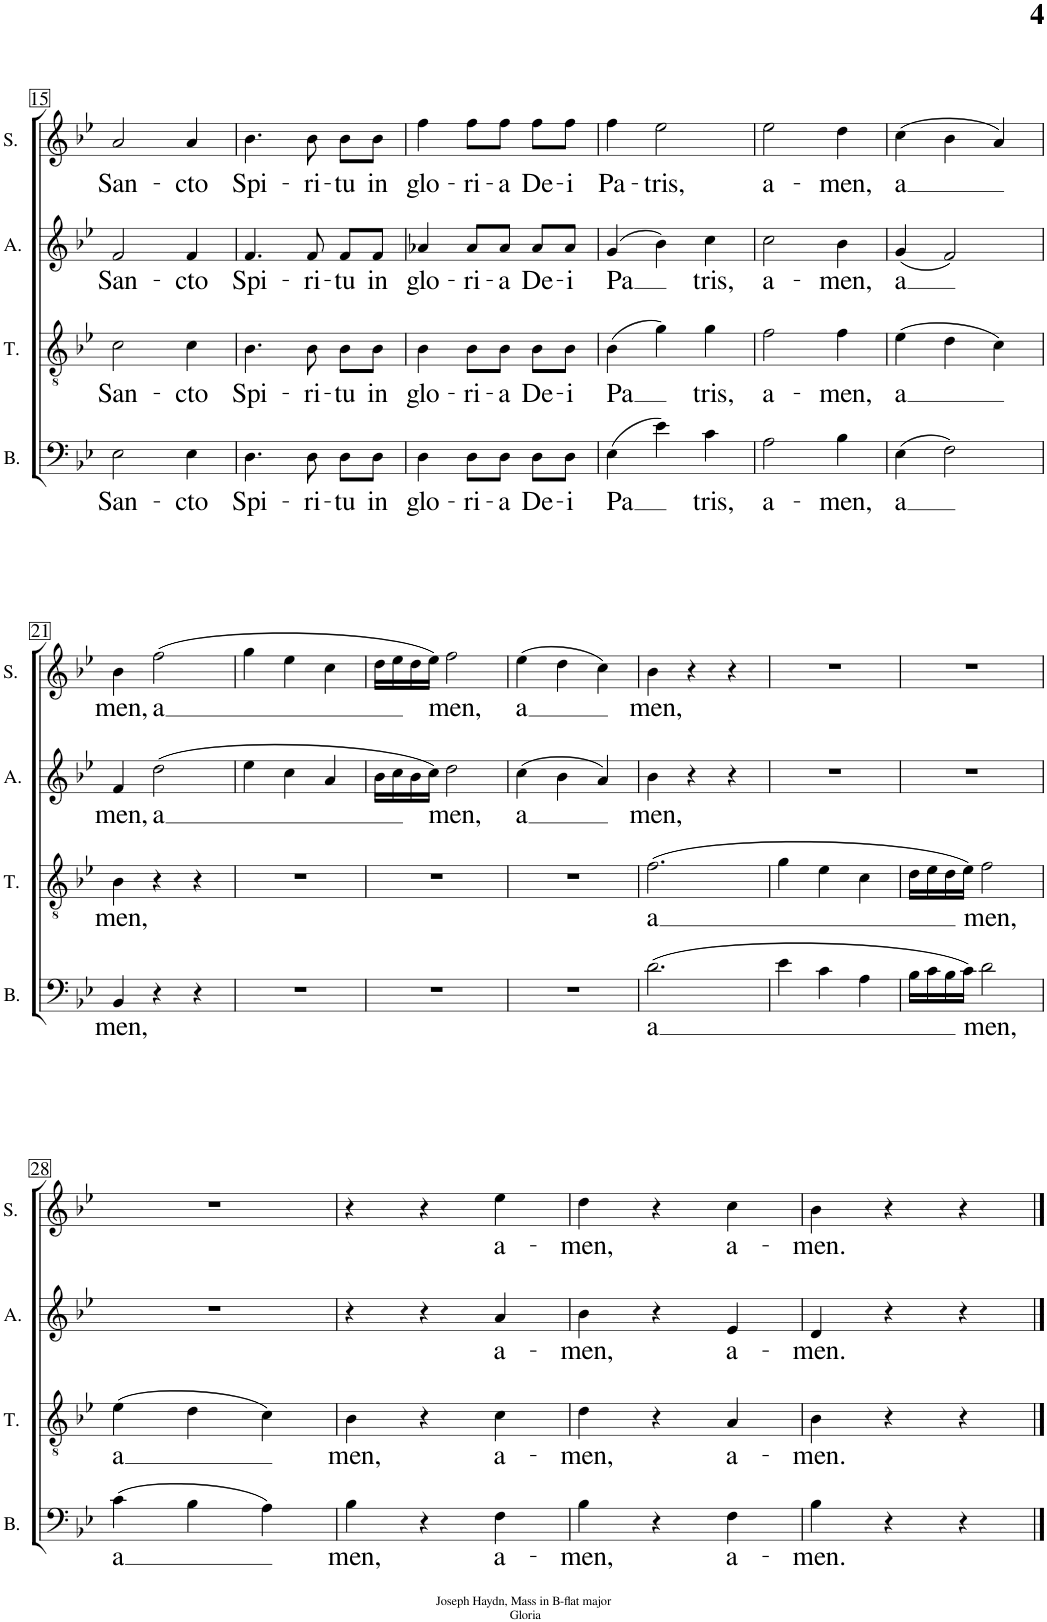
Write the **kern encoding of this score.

**kern	**text	**kern	**text	**kern	**text	**kern	**text
*part4	*part4	*part3	*part3	*part2	*part2	*part1	*part1
*staff4	*staff4	*staff3	*staff3	*staff2	*staff2	*staff1	*staff1
*I"Basso	*	*I"Tenore	*	*I"Alto	*	*I"Soprano	*
*I'B.	*	*I'T.	*	*I'A.	*	*I'S.	*
!!LO:PB:g=z
*clefF4	*	*clefGv2	*	*clefG2	*	*clefG2	*
*k[b-e-]	*	*k[b-e-]	*	*k[b-e-]	*	*k[b-e-]	*
*M3/4	*	*M3/4	*	*M3/4	*	*M3/4	*
=15	=15	=15	=15	=15	=15	=15	=15
!	!LO:LY:b	!	!LO:LY:b	!	!LO:LY:b	!	!LO:LY:b
2E-\	San-	2c\	San-	2f/	San-	2a/	San-
!	!LO:LY:b	!	!LO:LY:b	!	!LO:LY:b	!	!LO:LY:b
4E-\	-cto	4c\	-cto	4f/	-cto	4a/	-cto
=16	=16	=16	=16	=16	=16	=16	=16
!	!LO:LY:b	!	!LO:LY:b	!	!LO:LY:b	!	!LO:LY:b
4.D\	Spi-	4.B-\	Spi-	4.f/	Spi-	4.b-\	Spi-
!	!LO:LY:b	!	!LO:LY:b	!	!LO:LY:b	!	!LO:LY:b
8D\	-ri-	8B-\	-ri-	8f/	-ri-	8b-\	-ri-
!	!LO:LY:b	!	!LO:LY:b	!	!LO:LY:b	!	!LO:LY:b
8D\L	-tu	8B-\L	-tu	8f/L	-tu	8b-\L	-tu
!	!LO:LY:b	!	!LO:LY:b	!	!LO:LY:b	!	!LO:LY:b
8D\J	in	8B-\J	in	8f/J	in	8b-\J	in
=17	=17	=17	=17	=17	=17	=17	=17
!	!LO:LY:b	!	!LO:LY:b	!	!LO:LY:b	!	!LO:LY:b
4D\	glo-	4B-\	glo-	4a-X/	glo-	4ff\	glo-
!	!LO:LY:b	!	!LO:LY:b	!	!LO:LY:b	!	!LO:LY:b
8D\L	-ri-	8B-\L	-ri-	8a-/L	-ri-	8ff\L	-ri-
!	!LO:LY:b	!	!LO:LY:b	!	!LO:LY:b	!	!LO:LY:b
8D\J	-a	8B-\J	-a	8a-/J	-a	8ff\J	-a
!	!LO:LY:b	!	!LO:LY:b	!	!LO:LY:b	!	!LO:LY:b
8D\L	De-	8B-\L	De-	8a-/L	De-	8ff\L	De-
!	!LO:LY:b	!	!LO:LY:b	!	!LO:LY:b	!	!LO:LY:b
8D\J	-i	8B-\J	-i	8a-/J	-i	8ff\J	-i
=18	=18	=18	=18	=18	=18	=18	=18
!	!LO:LY:b	!	!LO:LY:b	!	!LO:LY:b	!	!LO:LY:b
(>4E-\	Pa	(>4B-\	Pa	(>4g/	Pa	4ff\	Pa-
!	!	!	!	!	!	!	!LO:LY:b
4e-\)	.	4g\)	.	4b-\)	.	2ee-\	-tris,
!	!LO:LY:b	!	!LO:LY:b	!	!LO:LY:b	!	!
4c\	tris,	4g\	tris,	4cc\	tris,	.	.
=19	=19	=19	=19	=19	=19	=19	=19
!	!LO:LY:b	!	!LO:LY:b	!	!LO:LY:b	!	!LO:LY:b
2A\	a-	2f\	a-	2cc\	a-	2ee-\	a-
!	!LO:LY:b	!	!LO:LY:b	!	!LO:LY:b	!	!LO:LY:b
4B-\	-men,	4f\	-men,	4b-\	-men,	4dd\	-men,
=20	=20	=20	=20	=20	=20	=20	=20
!	!LO:LY:b	!	!LO:LY:b	!	!LO:LY:b	!	!LO:LY:b
(>4E-\	a	(>4e-\	a	(<4g/	a	(>4cc\	a
2F\)	.	4d\	.	2f/)	.	4b-\	.
.	.	4c\)	.	.	.	4a/)	.
!!LO:LB:g=z
=21	=21	=21	=21	=21	=21	=21	=21
!	!LO:LY:b	!	!LO:LY:b	!	!LO:LY:b	!	!LO:LY:b
4BB-/	men,	4B-\	men,	4f/	men,	4b-\	men,
!	!	!	!	!	!LO:LY:b	!	!LO:LY:b
4r	.	4r	.	(>2dd\	a	(>2ff\	a
4r	.	4r	.	.	.	.	.
=22	=22	=22	=22	=22	=22	=22	=22
2.r	.	2.r	.	4ee-\	.	4gg\	.
.	.	.	.	4cc\	.	4ee-\	.
.	.	.	.	4a/	.	4cc\	.
=23	=23	=23	=23	=23	=23	=23	=23
2.r	.	2.r	.	16b-\LL	.	16dd\LL	.
.	.	.	.	16cc\	.	16ee-\	.
.	.	.	.	16b-\	.	16dd\	.
.	.	.	.	16cc\JJ)	.	16ee-\JJ)	.
!	!	!	!	!	!LO:LY:b	!	!LO:LY:b
.	.	.	.	2dd\	-men,	2ff\	-men,
=24	=24	=24	=24	=24	=24	=24	=24
!	!	!	!	!	!LO:LY:b	!	!LO:LY:b
2.r	.	2.r	.	(>4cc\	a	(>4ee-\	a
.	.	.	.	4b-\	.	4dd\	.
.	.	.	.	4a/)	.	4cc\)	.
=25	=25	=25	=25	=25	=25	=25	=25
!	!LO:LY:b	!	!LO:LY:b	!	!LO:LY:b	!	!LO:LY:b
(>2.d\	a	(>2.f\	a	4b-\	men,	4b-\	men,
.	.	.	.	4r	.	4r	.
.	.	.	.	4r	.	4r	.
=26	=26	=26	=26	=26	=26	=26	=26
4e-\	.	4g\	.	2.r	.	2.r	.
4c\	.	4e-\	.	.	.	.	.
4A\	.	4c\	.	.	.	.	.
=27	=27	=27	=27	=27	=27	=27	=27
16B-\LL	.	16d\LL	.	2.r	.	2.r	.
16c\	.	16e-\	.	.	.	.	.
16B-\	.	16d\	.	.	.	.	.
16c\JJ)	.	16e-\JJ)	.	.	.	.	.
!	!LO:LY:b	!	!LO:LY:b	!	!	!	!
2d\	-men,	2f\	-men,	.	.	.	.
!!LO:LB:g=z
=28	=28	=28	=28	=28	=28	=28	=28
!	!LO:LY:b	!	!LO:LY:b	!	!	!	!
(>4c\	a	(>4e-\	a	2.r	.	2.r	.
4B-\	.	4d\	.	.	.	.	.
4A\)	.	4c\)	.	.	.	.	.
=29	=29	=29	=29	=29	=29	=29	=29
!	!LO:LY:b	!	!LO:LY:b	!	!	!	!
4B-\	men,	4B-\	men,	4r	.	4r	.
4r	.	4r	.	4r	.	4r	.
!	!LO:LY:b	!	!LO:LY:b	!	!LO:LY:b	!	!LO:LY:b
4F\	a-	4c\	a-	4a/	a-	4ee-\	a-
=30	=30	=30	=30	=30	=30	=30	=30
!	!LO:LY:b	!	!LO:LY:b	!	!LO:LY:b	!	!LO:LY:b
4B-\	-men,	4d\	-men,	4b-\	-men,	4dd\	-men,
4r	.	4r	.	4r	.	4r	.
!	!LO:LY:b	!	!LO:LY:b	!	!LO:LY:b	!	!LO:LY:b
4F\	a-	4A/	a-	4e-/	a-	4cc\	a-
=31	=31	=31	=31	=31	=31	=31	=31
!	!LO:LY:b	!	!LO:LY:b	!	!LO:LY:b	!	!LO:LY:b
4B-\	-men.	4B-\	-men.	4d/	-men.	4b-\	-men.
4r	.	4r	.	4r	.	4r	.
4r	.	4r	.	4r	.	4r	.
==	==	==	==	==	==	==	==
*-	*-	*-	*-	*-	*-	*-	*-
